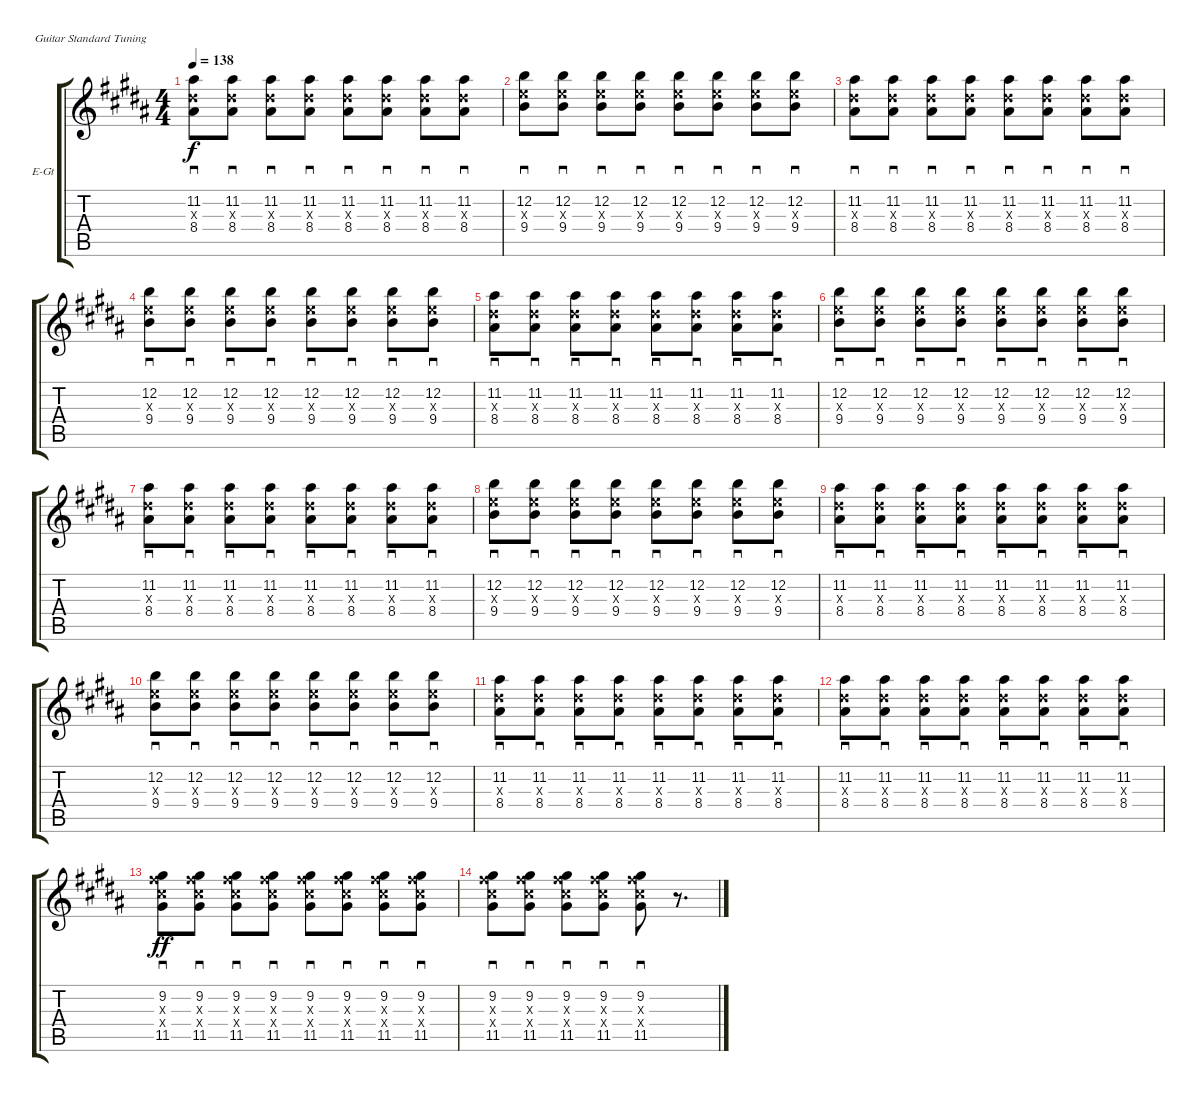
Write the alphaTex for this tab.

\bracketExtendMode groupsimilarinstruments
\firstSystemTrackNameOrientation horizontal
\otherSystemsTrackNameOrientation horizontal
\track ("Albert Hammond Jr." "E-Gt") {instrument overdrivenguitar}
\staff {score tabs}
\tuning (E4 B3 G3 D3 A2 E2)
\ts (4 4)
\tempo 138
\clef g2
\ks b
(8.4 11.2 8.3{x}).8{sd dy f} (8.4 11.2 8.3{x}).8{sd} (8.4 11.2 8.3{x}).8{sd} (8.4 11.2 8.3{x}).8{sd} (8.4 11.2 8.3{x}).8{sd} (8.4 11.2 8.3{x}).8{sd} (8.4 11.2 8.3{x}).8{sd} (8.4 11.2 8.3{x}).8{sd} |
(9.4 12.2 9.3{x}).8{sd} (9.4 12.2 9.3{x}).8{sd} (9.4 12.2 9.3{x}).8{sd} (9.4 12.2 9.3{x}).8{sd} (9.4 12.2 9.3{x}).8{sd} (9.4 12.2 9.3{x}).8{sd} (9.4 12.2 9.3{x}).8{sd} (9.4 12.2 9.3{x}).8{sd} |
(8.4 11.2 8.3{x}).8{sd} (8.4 11.2 8.3{x}).8{sd} (8.4 11.2 8.3{x}).8{sd} (8.4 11.2 8.3{x}).8{sd} (8.4 11.2 8.3{x}).8{sd} (8.4 11.2 8.3{x}).8{sd} (8.4 11.2 8.3{x}).8{sd} (8.4 11.2 8.3{x}).8{sd} |
(9.4 12.2 9.3{x}).8{sd} (9.4 12.2 9.3{x}).8{sd} (9.4 12.2 9.3{x}).8{sd} (9.4 12.2 9.3{x}).8{sd} (9.4 12.2 9.3{x}).8{sd} (9.4 12.2 9.3{x}).8{sd} (9.4 12.2 9.3{x}).8{sd} (9.4 12.2 9.3{x}).8{sd} |
(8.4 11.2 8.3{x}).8{sd} (8.4 11.2 8.3{x}).8{sd} (8.4 11.2 8.3{x}).8{sd} (8.4 11.2 8.3{x}).8{sd} (8.4 11.2 8.3{x}).8{sd} (8.4 11.2 8.3{x}).8{sd} (8.4 11.2 8.3{x}).8{sd} (8.4 11.2 8.3{x}).8{sd} |
(9.4 12.2 9.3{x}).8{sd} (9.4 12.2 9.3{x}).8{sd} (9.4 12.2 9.3{x}).8{sd} (9.4 12.2 9.3{x}).8{sd} (9.4 12.2 9.3{x}).8{sd} (9.4 12.2 9.3{x}).8{sd} (9.4 12.2 9.3{x}).8{sd} (9.4 12.2 9.3{x}).8{sd} |
(8.4 11.2 8.3{x}).8{sd} (8.4 11.2 8.3{x}).8{sd} (8.4 11.2 8.3{x}).8{sd} (8.4 11.2 8.3{x}).8{sd} (8.4 11.2 8.3{x}).8{sd} (8.4 11.2 8.3{x}).8{sd} (8.4 11.2 8.3{x}).8{sd} (8.4 11.2 8.3{x}).8{sd} |
(9.4 12.2 9.3{x}).8{sd} (9.4 12.2 9.3{x}).8{sd} (9.4 12.2 9.3{x}).8{sd} (9.4 12.2 9.3{x}).8{sd} (9.4 12.2 9.3{x}).8{sd} (9.4 12.2 9.3{x}).8{sd} (9.4 12.2 9.3{x}).8{sd} (9.4 12.2 9.3{x}).8{sd} |
(8.4 11.2 8.3{x}).8{sd} (8.4 11.2 8.3{x}).8{sd} (8.4 11.2 8.3{x}).8{sd} (8.4 11.2 8.3{x}).8{sd} (8.4 11.2 8.3{x}).8{sd} (8.4 11.2 8.3{x}).8{sd} (8.4 11.2 8.3{x}).8{sd} (8.4 11.2 8.3{x}).8{sd} |
(9.4 12.2 9.3{x}).8{sd} (9.4 12.2 9.3{x}).8{sd} (9.4 12.2 9.3{x}).8{sd} (9.4 12.2 9.3{x}).8{sd} (9.4 12.2 9.3{x}).8{sd} (9.4 12.2 9.3{x}).8{sd} (9.4 12.2 9.3{x}).8{sd} (9.4 12.2 9.3{x}).8{sd} |
(8.4 11.2 8.3{x}).8{sd} (8.4 11.2 8.3{x}).8{sd} (8.4 11.2 8.3{x}).8{sd} (8.4 11.2 8.3{x}).8{sd} (8.4 11.2 8.3{x}).8{sd} (8.4 11.2 8.3{x}).8{sd} (8.4 11.2 8.3{x}).8{sd} (8.4 11.2 8.3{x}).8{sd} |
(8.4 11.2 8.3{x}).8{sd} (8.4 11.2 8.3{x}).8{sd} (8.4 11.2 8.3{x}).8{sd} (8.4 11.2 8.3{x}).8{sd} (8.4 11.2 8.3{x}).8{sd} (8.4 11.2 8.3{x}).8{sd} (8.4 11.2 8.3{x}).8{sd} (8.4 11.2 8.3{x}).8{sd} |
(9.2 11.5 11.4{x} 11.3{x}).8{sd dy ff} (9.2 11.5 11.4{x} 11.3{x}).8{sd} (9.2 11.5 11.4{x} 11.3{x}).8{sd} (9.2 11.5 11.4{x} 11.3{x}).8{sd} (9.2 11.5 11.4{x} 11.3{x}).8{sd} (9.2 11.5 11.4{x} 11.3{x}).8{sd} (9.2 11.5 11.4{x} 11.3{x}).8{sd} (9.2 11.5 11.4{x} 11.3{x}).8{sd} |
(9.2 11.5 11.4{x} 11.3{x}).8{sd} (9.2 11.5 11.4{x} 11.3{x}).8{sd} (9.2 11.5 11.4{x} 11.3{x}).8{sd} (9.2 11.5 11.4{x} 11.3{x}).8{sd} (9.2 11.5 11.4{x} 11.3{x}).8{sd} r.8{d}
